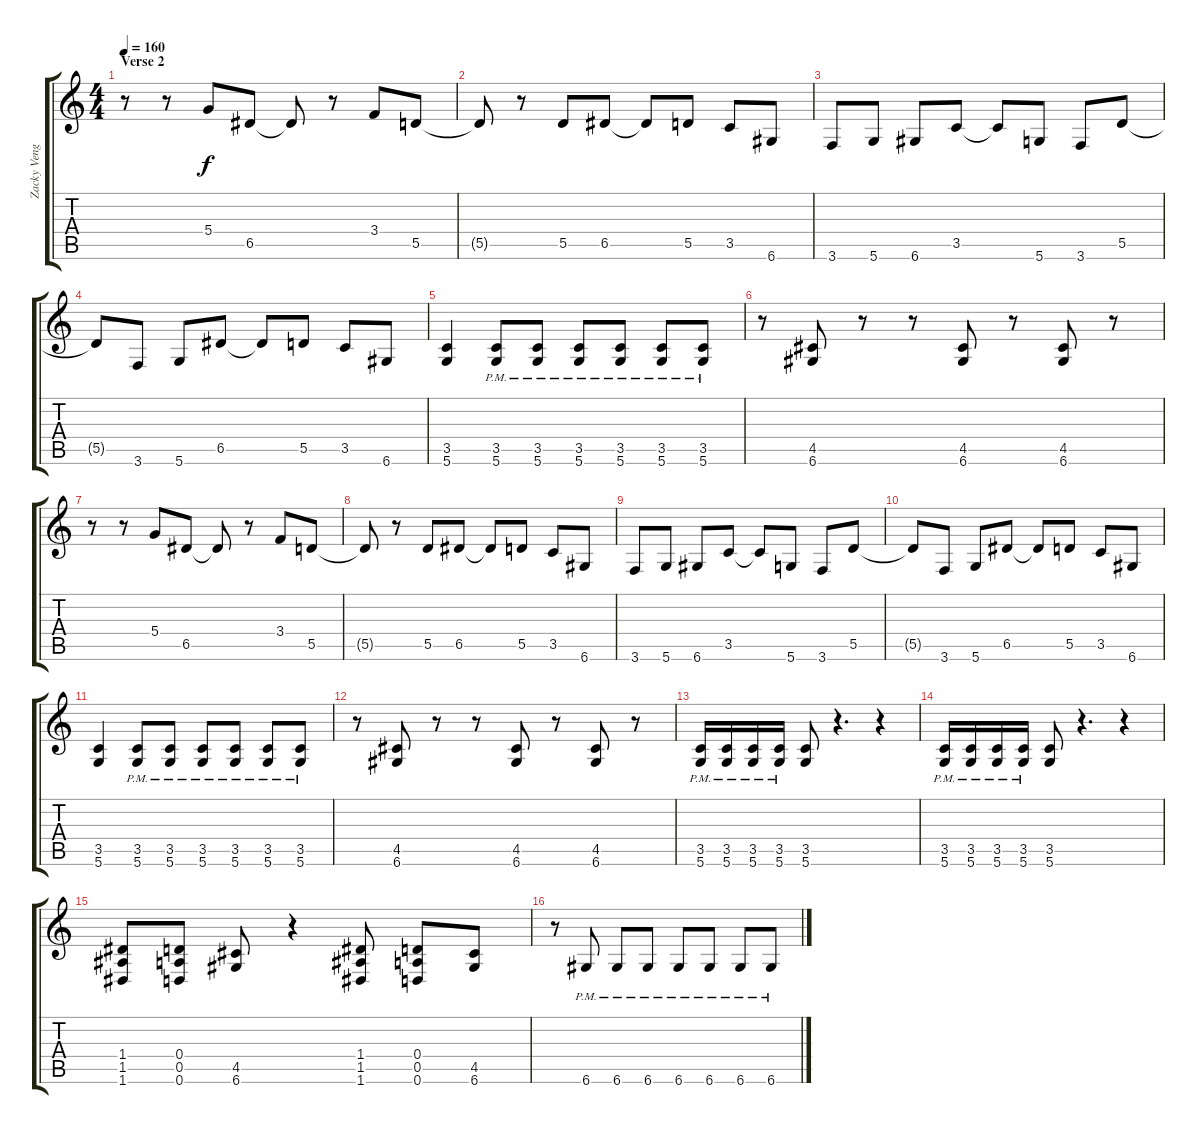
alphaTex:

\track ("Zacky Vengeance" "Zacky Veng") {instrument overdrivenguitar}
\staff {score tabs}
\tuning (E4 B3 G3 D3 A2 D2) {hide}
\ts (4 4)
\section ("" "Verse 2")
\tempo 160
\clef g2
\ks c
r.8{dy f} r.8 5.4.8 6.5.8 6.5{t}.8 r.8 3.4.8 5.5.8 |
5.5{t}.8 r.8 5.5.8 6.5.8 6.5{t}.8 5.5.8 3.5.8 6.6.8 |
3.6.8 5.6.8 6.6.8 3.5.8 3.5{t}.8 5.6.8 3.6.8 5.5.8 |
5.5{t}.8 3.6.8 5.6.8 6.5.8 6.5{t}.8 5.5.8 3.5.8 6.6.8 |
(3.5 5.6).4 (3.5{pm} 5.6{pm}).8 (3.5{pm} 5.6{pm}).8 (3.5{pm} 5.6{pm}).8 (3.5{pm} 5.6{pm}).8 (3.5{pm} 5.6{pm}).8 (3.5{pm} 5.6{pm}).8 |
r.8 (4.5 6.6).8 r.8 r.8 (4.5 6.6).8 r.8 (4.5 6.6).8 r.8 |
r.8 r.8 5.4.8 6.5.8 6.5{t}.8 r.8 3.4.8 5.5.8 |
5.5{t}.8 r.8 5.5.8 6.5.8 6.5{t}.8 5.5.8 3.5.8 6.6.8 |
3.6.8 5.6.8 6.6.8 3.5.8 3.5{t}.8 5.6.8 3.6.8 5.5.8 |
5.5{t}.8 3.6.8 5.6.8 6.5.8 6.5{t}.8 5.5.8 3.5.8 6.6.8 |
(3.5 5.6).4 (3.5{pm} 5.6{pm}).8 (3.5{pm} 5.6{pm}).8 (3.5{pm} 5.6{pm}).8 (3.5{pm} 5.6{pm}).8 (3.5{pm} 5.6{pm}).8 (3.5{pm} 5.6{pm}).8 |
r.8 (4.5 6.6).8 r.8 r.8 (4.5 6.6).8 r.8 (4.5 6.6).8 r.8 |
(3.5{pm} 5.6{pm}).16 (3.5{pm} 5.6{pm}).16 (3.5{pm} 5.6{pm}).16 (3.5{pm} 5.6{pm}).16 (3.5 5.6).8 r.4{d} r.4 |
(3.5{pm} 5.6{pm}).16 (3.5{pm} 5.6{pm}).16 (3.5{pm} 5.6{pm}).16 (3.5{pm} 5.6{pm}).16 (3.5 5.6).8 r.4{d} r.4 |
(1.4 1.5 1.6).8 (0.4 0.5 0.6).8 (4.5 6.6).8 r.4 (1.4 1.5 1.6).8 (0.4 0.5 0.6).8 (4.5 6.6).8 |
r.8 6.6{pm}.8 6.6{pm}.8 6.6{pm}.8 6.6{pm}.8 6.6{pm}.8 6.6{pm}.8 6.6{pm}.8
